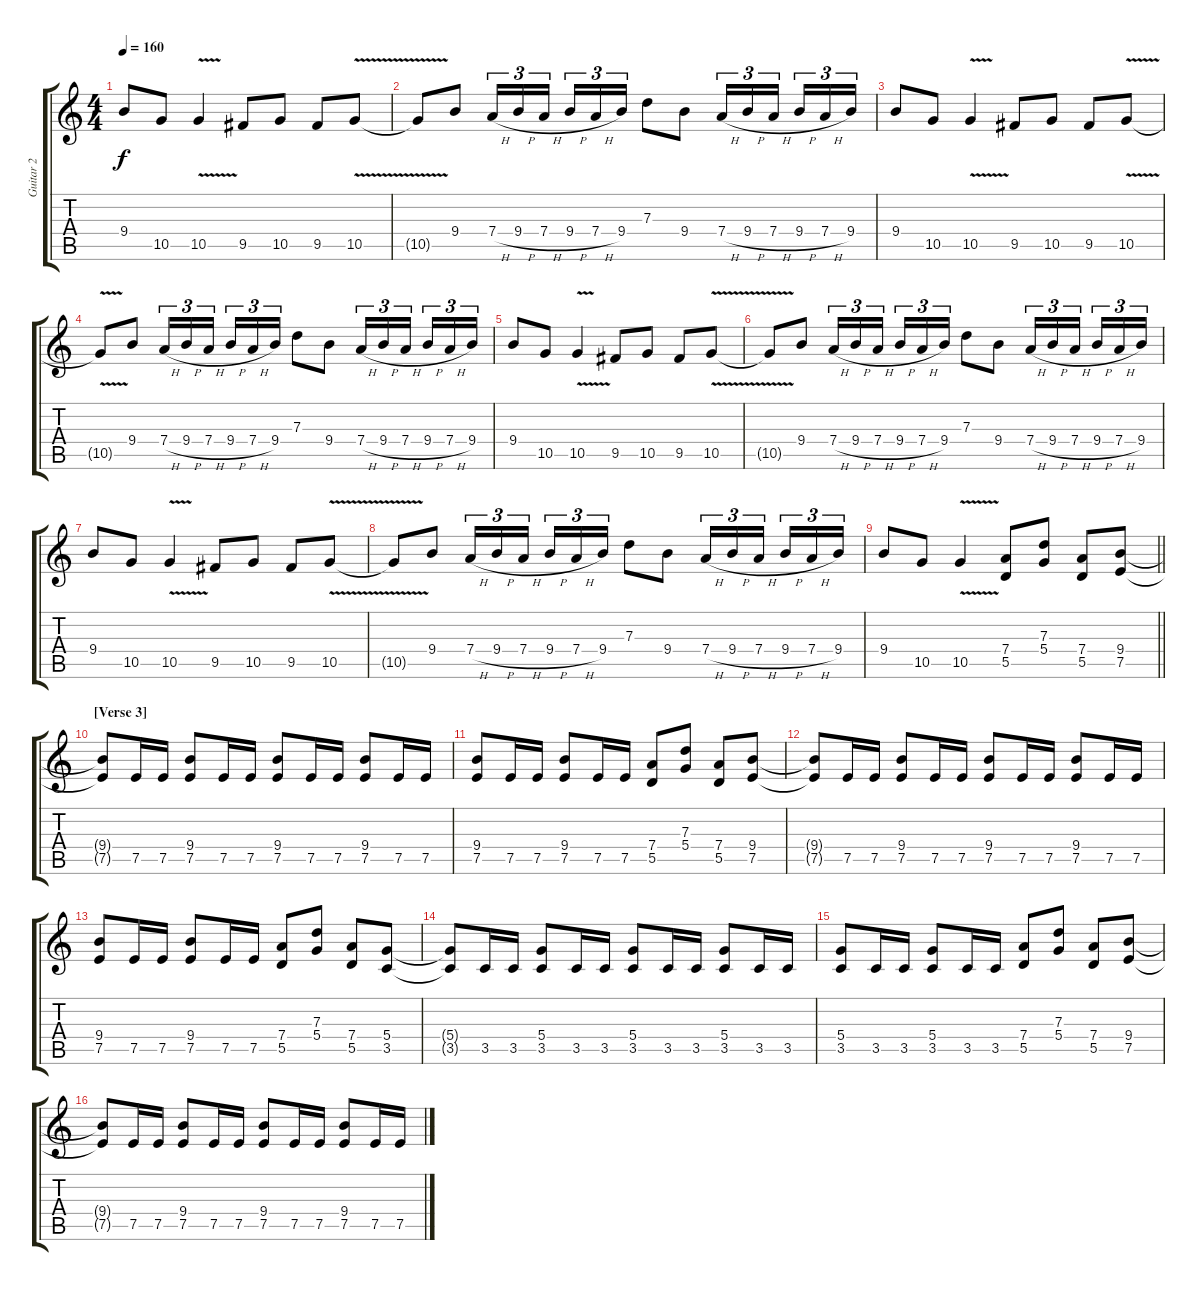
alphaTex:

\track ("Guitar 2" "Guitar 2") {instrument distortionguitar}
\staff {score tabs}
\tuning (E4 B3 G3 D3 A2 E2) {hide}
\ts (4 4)
\tempo 160
\clef g2
\ks c
9.4.8{dy f} 10.5.8 10.5{v}.4 9.5.8 10.5.8 9.5.8 10.5{v}.8 |
10.5{t}.8 9.4.8 7.4{h}.16{tu (3 2)} 9.4{h}.16{tu (3 2)} 7.4{h}.16{tu (3 2)} 9.4{h}.16{tu (3 2)} 7.4{h}.16{tu (3 2)} 9.4.16{tu (3 2)} 7.3.8 9.4.8 7.4{h}.16{tu (3 2)} 9.4{h}.16{tu (3 2)} 7.4{h}.16{tu (3 2)} 9.4{h}.16{tu (3 2)} 7.4{h}.16{tu (3 2)} 9.4.16{tu (3 2)} |
9.4.8 10.5.8 10.5{v}.4 9.5.8 10.5.8 9.5.8 10.5{v}.8 |
10.5{t}.8 9.4.8 7.4{h}.16{tu (3 2)} 9.4{h}.16{tu (3 2)} 7.4{h}.16{tu (3 2)} 9.4{h}.16{tu (3 2)} 7.4{h}.16{tu (3 2)} 9.4.16{tu (3 2)} 7.3.8 9.4.8 7.4{h}.16{tu (3 2)} 9.4{h}.16{tu (3 2)} 7.4{h}.16{tu (3 2)} 9.4{h}.16{tu (3 2)} 7.4{h}.16{tu (3 2)} 9.4.16{tu (3 2)} |
9.4.8 10.5.8 10.5{v}.4 9.5.8 10.5.8 9.5.8 10.5{v}.8 |
10.5{t}.8 9.4.8 7.4{h}.16{tu (3 2)} 9.4{h}.16{tu (3 2)} 7.4{h}.16{tu (3 2)} 9.4{h}.16{tu (3 2)} 7.4{h}.16{tu (3 2)} 9.4.16{tu (3 2)} 7.3.8 9.4.8 7.4{h}.16{tu (3 2)} 9.4{h}.16{tu (3 2)} 7.4{h}.16{tu (3 2)} 9.4{h}.16{tu (3 2)} 7.4{h}.16{tu (3 2)} 9.4.16{tu (3 2)} |
9.4.8 10.5.8 10.5{v}.4 9.5.8 10.5.8 9.5.8 10.5{v}.8 |
10.5{t}.8 9.4.8 7.4{h}.16{tu (3 2)} 9.4{h}.16{tu (3 2)} 7.4{h}.16{tu (3 2)} 9.4{h}.16{tu (3 2)} 7.4{h}.16{tu (3 2)} 9.4.16{tu (3 2)} 7.3.8 9.4.8 7.4{h}.16{tu (3 2)} 9.4{h}.16{tu (3 2)} 7.4{h}.16{tu (3 2)} 9.4{h}.16{tu (3 2)} 7.4{h}.16{tu (3 2)} 9.4.16{tu (3 2)} |
\barLineRight lightlight
9.4.8 10.5.8 10.5{v}.4 (7.4 5.5).8 (7.3 5.4).8 (7.4 5.5).8 (9.4 7.5).8 |
\section ("" "[Verse 3]")
(9.4{t} 7.5{t}).8 7.5.16 7.5.16 (9.4 7.5).8 7.5.16 7.5.16 (9.4 7.5).8 7.5.16 7.5.16 (9.4 7.5).8 7.5.16 7.5.16 |
(9.4 7.5).8 7.5.16 7.5.16 (9.4 7.5).8 7.5.16 7.5.16 (7.4 5.5).8 (7.3 5.4).8 (7.4 5.5).8 (9.4 7.5).8 |
(9.4{t} 7.5{t}).8 7.5.16 7.5.16 (9.4 7.5).8 7.5.16 7.5.16 (9.4 7.5).8 7.5.16 7.5.16 (9.4 7.5).8 7.5.16 7.5.16 |
(9.4 7.5).8 7.5.16 7.5.16 (9.4 7.5).8 7.5.16 7.5.16 (7.4 5.5).8 (7.3 5.4).8 (7.4 5.5).8 (5.4 3.5).8 |
(5.4{t} 3.5{t}).8 3.5.16 3.5.16 (5.4 3.5).8 3.5.16 3.5.16 (5.4 3.5).8 3.5.16 3.5.16 (5.4 3.5).8 3.5.16 3.5.16 |
(5.4 3.5).8 3.5.16 3.5.16 (5.4 3.5).8 3.5.16 3.5.16 (7.4 5.5).8 (7.3 5.4).8 (7.4 5.5).8 (9.4 7.5).8 |
(9.4{t} 7.5{t}).8 7.5.16 7.5.16 (9.4 7.5).8 7.5.16 7.5.16 (9.4 7.5).8 7.5.16 7.5.16 (9.4 7.5).8 7.5.16 7.5.16
